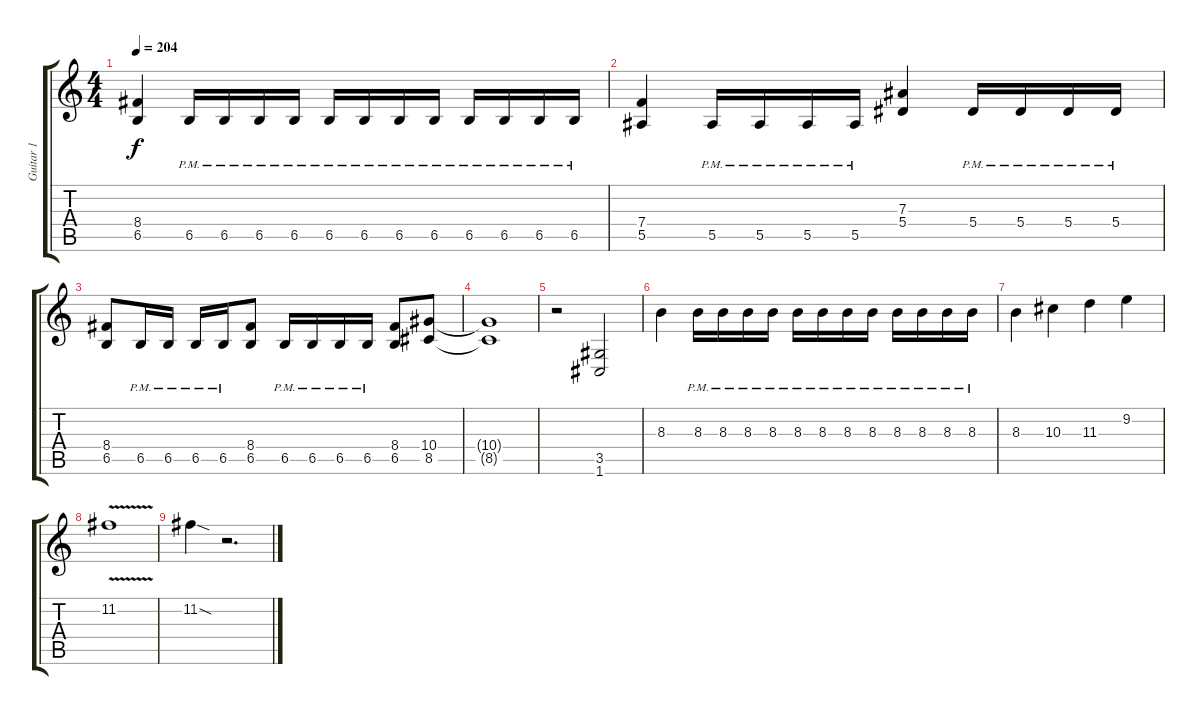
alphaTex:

\track ("Guitar 1" "Guitar 1") {instrument distortionguitar}
\staff {score tabs}
\tuning (C4 G3 Eb3 Bb2 F2 C2) {hide}
\ts (4 4)
\tempo 204
\clef g2
\ks c
(8.4 6.5).4{dy f} 6.5{pm}.16 6.5{pm}.16 6.5{pm}.16 6.5{pm}.16 6.5{pm}.16 6.5{pm}.16 6.5{pm}.16 6.5{pm}.16 6.5{pm}.16 6.5{pm}.16 6.5{pm}.16 6.5{pm}.16 |
(7.4 5.5).4 5.5{pm}.16 5.5{pm}.16 5.5{pm}.16 5.5{pm}.16 (7.3 5.4).4 5.4{pm}.16 5.4{pm}.16 5.4{pm}.16 5.4{pm}.16 |
(8.4 6.5).8 6.5{pm}.16 6.5{pm}.16 6.5{pm}.16 6.5{pm}.16 (8.4 6.5).8 6.5{pm}.16 6.5{pm}.16 6.5{pm}.16 6.5{pm}.16 (8.4 6.5).8 (10.4 8.5).8 |
(10.4{t} 8.5{t}).1 |
r.2 (3.5 1.6).2 |
8.3.4 8.3{pm}.16 8.3{pm}.16 8.3{pm}.16 8.3{pm}.16 8.3{pm}.16 8.3{pm}.16 8.3{pm}.16 8.3{pm}.16 8.3{pm}.16 8.3{pm}.16 8.3{pm}.16 8.3{pm}.16 |
8.3.4 10.3.4 11.3.4 9.2.4 |
11.2{v}.1 |
11.2{sod}.4 r.2{d}
